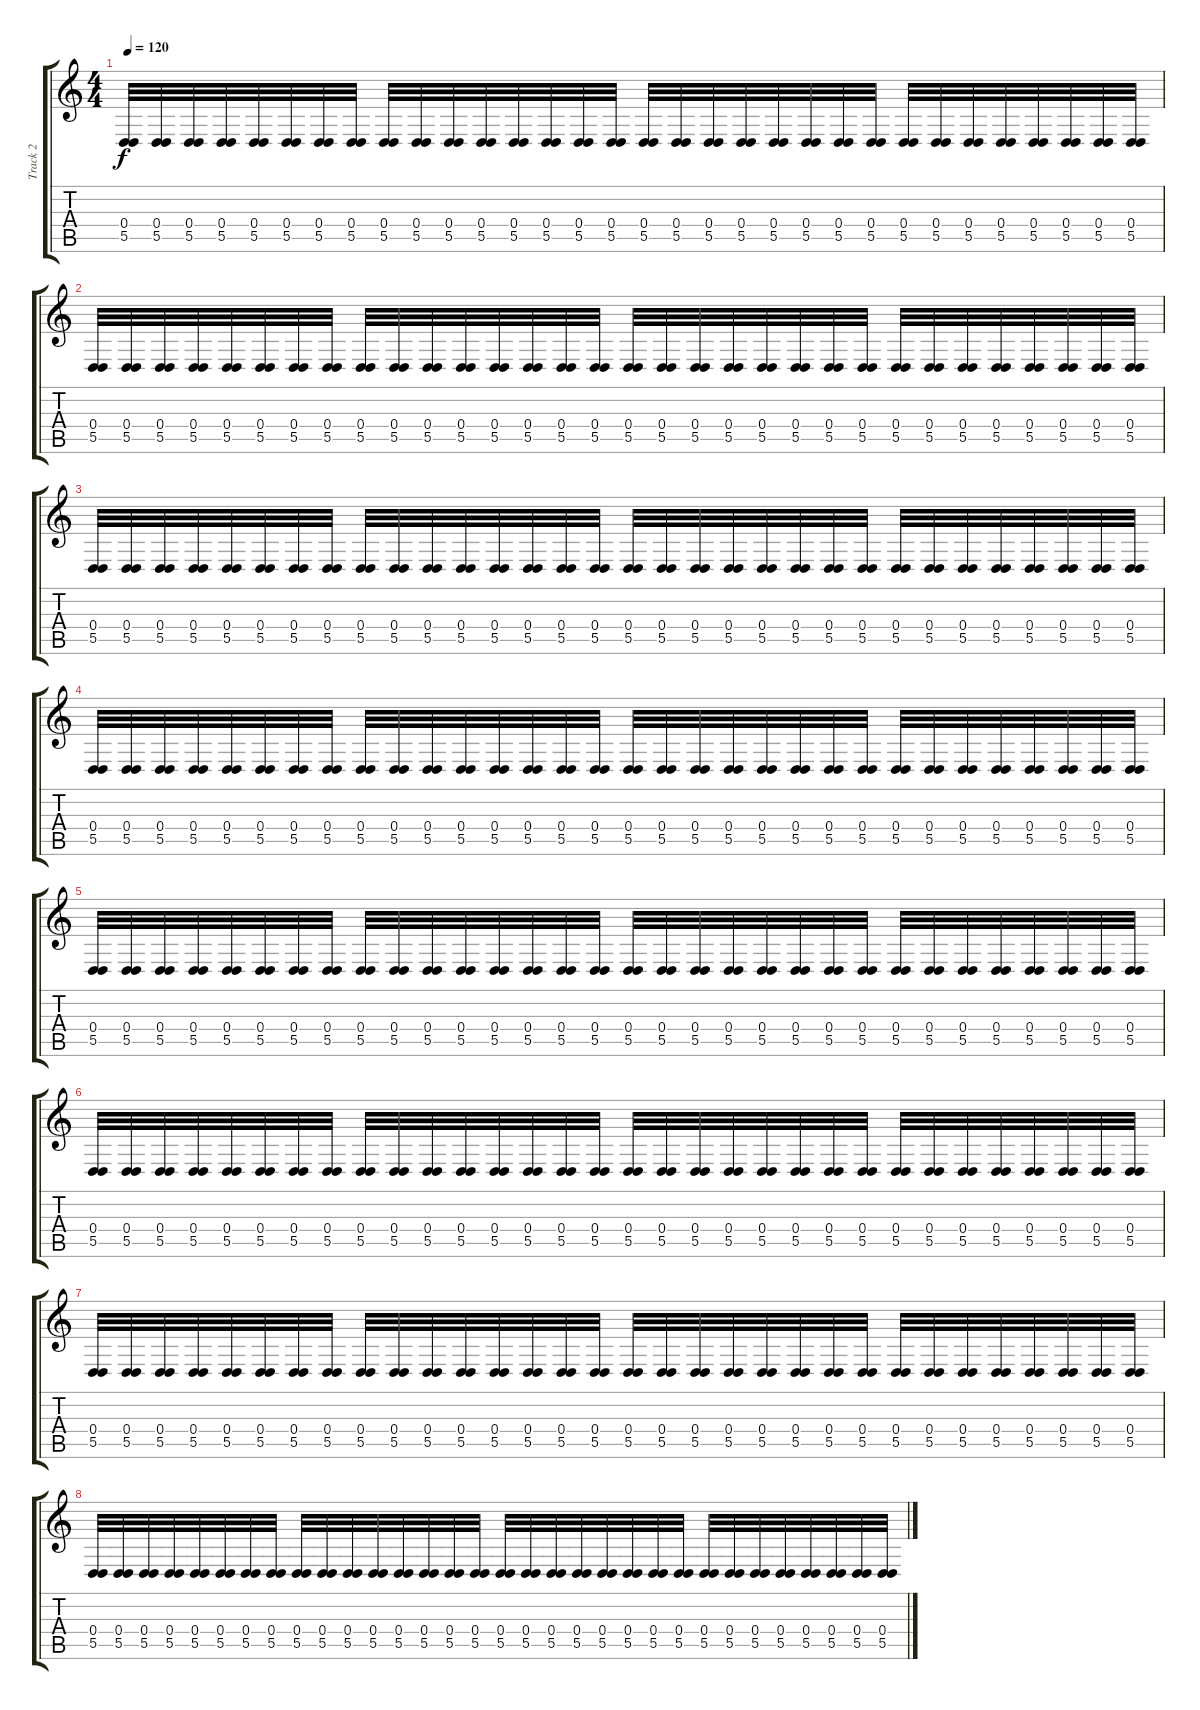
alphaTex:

\track ("Track 2" "Track 2") {instrument pad7halo}
\staff {score tabs}
\tuning (E4 B3 G3 D3 A2 E2) {hide}
\ts (4 4)
\tempo 120
\clef g2
\ks c
(0.4 5.5).32{dy f} (0.4 5.5).32 (0.4 5.5).32 (0.4 5.5).32 (0.4 5.5).32 (0.4 5.5).32 (0.4 5.5).32 (0.4 5.5).32 (0.4 5.5).32 (0.4 5.5).32 (0.4 5.5).32 (0.4 5.5).32 (0.4 5.5).32 (0.4 5.5).32 (0.4 5.5).32 (0.4 5.5).32 (0.4 5.5).32 (0.4 5.5).32 (0.4 5.5).32 (0.4 5.5).32 (0.4 5.5).32 (0.4 5.5).32 (0.4 5.5).32 (0.4 5.5).32 (0.4 5.5).32 (0.4 5.5).32 (0.4 5.5).32 (0.4 5.5).32 (0.4 5.5).32 (0.4 5.5).32 (0.4 5.5).32 (0.4 5.5).32 |
(0.4 5.5).32 (0.4 5.5).32 (0.4 5.5).32 (0.4 5.5).32 (0.4 5.5).32 (0.4 5.5).32 (0.4 5.5).32 (0.4 5.5).32 (0.4 5.5).32 (0.4 5.5).32 (0.4 5.5).32 (0.4 5.5).32 (0.4 5.5).32 (0.4 5.5).32 (0.4 5.5).32 (0.4 5.5).32 (0.4 5.5).32 (0.4 5.5).32 (0.4 5.5).32 (0.4 5.5).32 (0.4 5.5).32 (0.4 5.5).32 (0.4 5.5).32 (0.4 5.5).32 (0.4 5.5).32 (0.4 5.5).32 (0.4 5.5).32 (0.4 5.5).32 (0.4 5.5).32 (0.4 5.5).32 (0.4 5.5).32 (0.4 5.5).32 |
(0.4 5.5).32 (0.4 5.5).32 (0.4 5.5).32 (0.4 5.5).32 (0.4 5.5).32 (0.4 5.5).32 (0.4 5.5).32 (0.4 5.5).32 (0.4 5.5).32 (0.4 5.5).32 (0.4 5.5).32 (0.4 5.5).32 (0.4 5.5).32 (0.4 5.5).32 (0.4 5.5).32 (0.4 5.5).32 (0.4 5.5).32 (0.4 5.5).32 (0.4 5.5).32 (0.4 5.5).32 (0.4 5.5).32 (0.4 5.5).32 (0.4 5.5).32 (0.4 5.5).32 (0.4 5.5).32 (0.4 5.5).32 (0.4 5.5).32 (0.4 5.5).32 (0.4 5.5).32 (0.4 5.5).32 (0.4 5.5).32 (0.4 5.5).32 |
(0.4 5.5).32 (0.4 5.5).32 (0.4 5.5).32 (0.4 5.5).32 (0.4 5.5).32 (0.4 5.5).32 (0.4 5.5).32 (0.4 5.5).32 (0.4 5.5).32 (0.4 5.5).32 (0.4 5.5).32 (0.4 5.5).32 (0.4 5.5).32 (0.4 5.5).32 (0.4 5.5).32 (0.4 5.5).32 (0.4 5.5).32 (0.4 5.5).32 (0.4 5.5).32 (0.4 5.5).32 (0.4 5.5).32 (0.4 5.5).32 (0.4 5.5).32 (0.4 5.5).32 (0.4 5.5).32 (0.4 5.5).32 (0.4 5.5).32 (0.4 5.5).32 (0.4 5.5).32 (0.4 5.5).32 (0.4 5.5).32 (0.4 5.5).32 |
(0.4 5.5).32 (0.4 5.5).32 (0.4 5.5).32 (0.4 5.5).32 (0.4 5.5).32 (0.4 5.5).32 (0.4 5.5).32 (0.4 5.5).32 (0.4 5.5).32 (0.4 5.5).32 (0.4 5.5).32 (0.4 5.5).32 (0.4 5.5).32 (0.4 5.5).32 (0.4 5.5).32 (0.4 5.5).32 (0.4 5.5).32 (0.4 5.5).32 (0.4 5.5).32 (0.4 5.5).32 (0.4 5.5).32 (0.4 5.5).32 (0.4 5.5).32 (0.4 5.5).32 (0.4 5.5).32 (0.4 5.5).32 (0.4 5.5).32 (0.4 5.5).32 (0.4 5.5).32 (0.4 5.5).32 (0.4 5.5).32 (0.4 5.5).32 |
(0.4 5.5).32 (0.4 5.5).32 (0.4 5.5).32 (0.4 5.5).32 (0.4 5.5).32 (0.4 5.5).32 (0.4 5.5).32 (0.4 5.5).32 (0.4 5.5).32 (0.4 5.5).32 (0.4 5.5).32 (0.4 5.5).32 (0.4 5.5).32 (0.4 5.5).32 (0.4 5.5).32 (0.4 5.5).32 (0.4 5.5).32 (0.4 5.5).32 (0.4 5.5).32 (0.4 5.5).32 (0.4 5.5).32 (0.4 5.5).32 (0.4 5.5).32 (0.4 5.5).32 (0.4 5.5).32 (0.4 5.5).32 (0.4 5.5).32 (0.4 5.5).32 (0.4 5.5).32 (0.4 5.5).32 (0.4 5.5).32 (0.4 5.5).32 |
(0.4 5.5).32 (0.4 5.5).32 (0.4 5.5).32 (0.4 5.5).32 (0.4 5.5).32 (0.4 5.5).32 (0.4 5.5).32 (0.4 5.5).32 (0.4 5.5).32 (0.4 5.5).32 (0.4 5.5).32 (0.4 5.5).32 (0.4 5.5).32 (0.4 5.5).32 (0.4 5.5).32 (0.4 5.5).32 (0.4 5.5).32 (0.4 5.5).32 (0.4 5.5).32 (0.4 5.5).32 (0.4 5.5).32 (0.4 5.5).32 (0.4 5.5).32 (0.4 5.5).32 (0.4 5.5).32 (0.4 5.5).32 (0.4 5.5).32 (0.4 5.5).32 (0.4 5.5).32 (0.4 5.5).32 (0.4 5.5).32 (0.4 5.5).32 |
(0.4 5.5).32 (0.4 5.5).32 (0.4 5.5).32 (0.4 5.5).32 (0.4 5.5).32 (0.4 5.5).32 (0.4 5.5).32 (0.4 5.5).32 (0.4 5.5).32 (0.4 5.5).32 (0.4 5.5).32 (0.4 5.5).32 (0.4 5.5).32 (0.4 5.5).32 (0.4 5.5).32 (0.4 5.5).32 (0.4 5.5).32 (0.4 5.5).32 (0.4 5.5).32 (0.4 5.5).32 (0.4 5.5).32 (0.4 5.5).32 (0.4 5.5).32 (0.4 5.5).32 (0.4 5.5).32 (0.4 5.5).32 (0.4 5.5).32 (0.4 5.5).32 (0.4 5.5).32 (0.4 5.5).32 (0.4 5.5).32 (0.4 5.5).32
